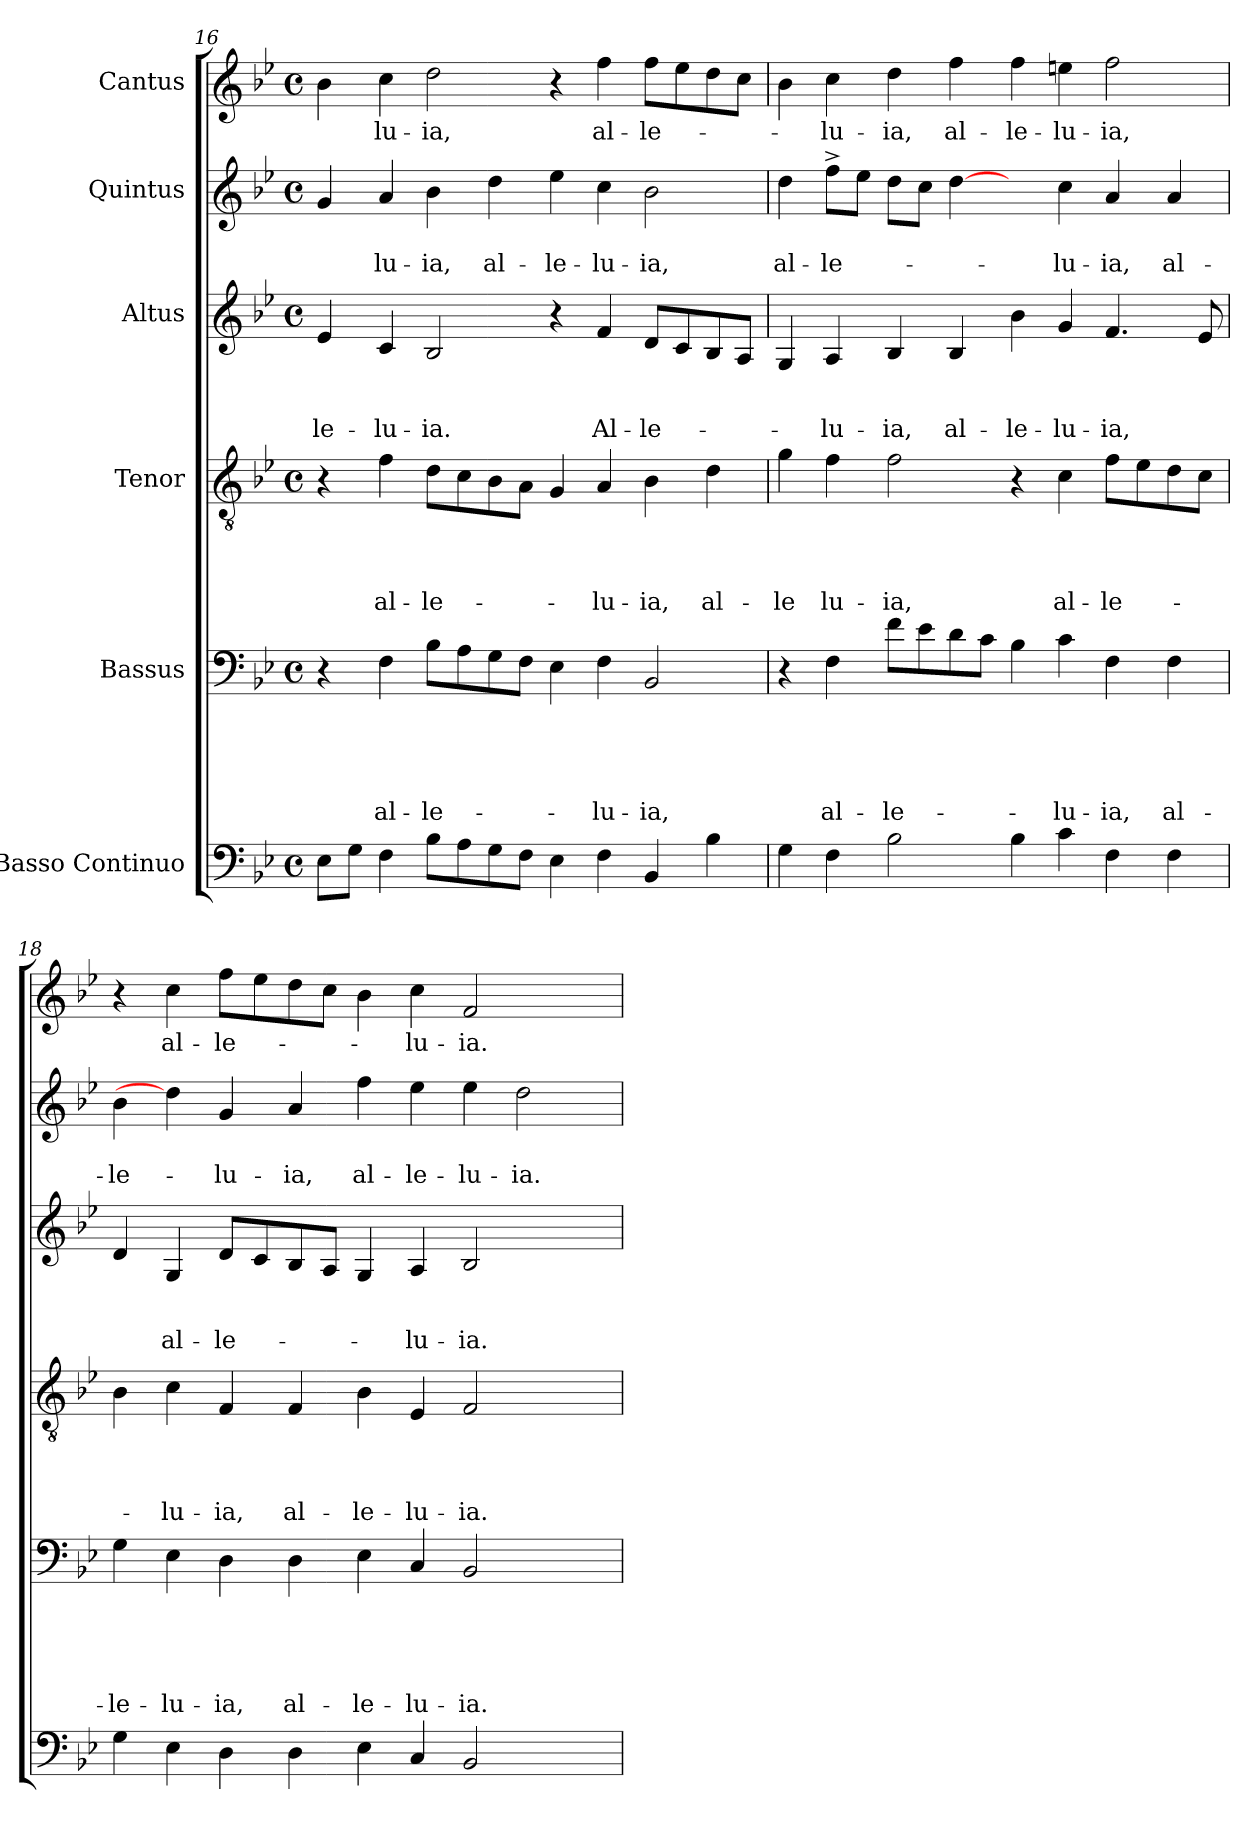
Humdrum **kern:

**kern	**kern	**text	**text	**text	**text	**text	**kern	**text	**text	**text	**text	**kern	**text	**text	**text	**kern	**text	**text	**kern	**text
*part6	*part5	*part5	*part5	*part5	*part5	*part5	*part4	*part4	*part4	*part4	*part4	*part3	*part3	*part3	*part3	*part2	*part2	*part2	*part1	*part1
*staff6	*staff5	*staff5	*staff5	*staff5	*staff5	*staff5	*staff4	*staff4	*staff4	*staff4	*staff4	*staff3	*staff3	*staff3	*staff3	*staff2	*staff2	*staff2	*staff1	*staff1
*I"Basso Continuo	*I"Bassus	*	*	*	*	*	*I"Tenor	*	*	*	*	*I"Altus	*	*	*	*I"Quintus	*	*	*I"Cantus	*
!!LO:LB:g=z
*clefF4	*clefF4	*	*	*	*	*	*clefGv2	*	*	*	*	*clefG2	*	*	*	*clefG2	*	*	*clefG2	*
*ITrd7c12	*	*	*	*	*	*	*	*	*	*	*	*	*	*	*	*	*	*	*	*
*k[b-e-]	*k[b-e-]	*	*	*	*	*	*k[b-e-]	*	*	*	*	*k[b-e-]	*	*	*	*k[b-e-]	*	*	*k[b-e-]	*
*B-:	*B-:	*	*	*	*	*	*B-:	*	*	*	*	*B-:	*	*	*	*B-:	*	*	*B-:	*
*M4/4	*M4/4	*	*	*	*	*	*M4/4	*	*	*	*	*M4/4	*	*	*	*M4/4	*	*	*M4/4	*
*met(c)	*met(c)	*	*	*	*	*	*met(c)	*	*	*	*	*met(c)	*	*	*	*met(c)	*	*	*met(c)	*
=16	=16	=16	=16	=16	=16	=16	=16	=16	=16	=16	=16	=16	=16	=16	=16	=16	=16	=16	=16	=16
!	!	!	!	!	!	!	!	!	!	!	!	!	!	!	!LO:LY:b	!	!	!	!	!
8EE-\L	4r	.	.	.	.	.	4r	.	.	.	.	4e-/	.	.	-le-	4g/	.	.	4b-\	.
8GG\J	.	.	.	.	.	.	.	.	.	.	.	.	.	.	.	.	.	.	.	.
!	!	!	!	!	!	!LO:LY:b	!	!	!	!	!LO:LY:b	!	!	!	!LO:LY:b	!	!	!LO:LY:b	!	!LO:LY:b
4FF\	4F\	.	.	.	.	al-	4f\	.	.	.	al-	4c/	.	.	-lu-	4a/	.	-lu-	4cc\	-lu-
!	!	!	!	!	!	!LO:LY:b	!	!	!	!	!LO:LY:b	!	!	!	!LO:LY:b	!	!	!LO:LY:b	!	!LO:LY:b
8BB-\L	8B-\L	.	.	.	.	-le-	8d\L	.	.	.	-le-	2B-/	.	.	-ia.	4b-\	.	-ia,	2dd\	-ia,
8AA\	8A\	.	.	.	.	.	8c\	.	.	.	.	.	.	.	.	.	.	.	.	.
!	!	!	!	!	!	!	!	!	!	!	!	!	!	!	!	!	!	!LO:LY:b	!	!
8GG\	8G\	.	.	.	.	.	8B-\	.	.	.	.	.	.	.	.	4dd\	.	al-	.	.
8FF\J	8F\J	.	.	.	.	.	8A\J	.	.	.	.	.	.	.	.	.	.	.	.	.
!	!	!	!	!	!	!	!	!	!	!	!	!	!	!	!	!	!	!LO:LY:b	!	!
4EE-\	4E-\	.	.	.	.	.	4G/	.	.	.	.	4r	.	.	.	4ee-\	.	-le-	4r	.
!	!	!	!	!	!	!LO:LY:b	!	!	!	!	!LO:LY:b	!	!	!	!LO:LY:b	!	!	!LO:LY:b	!	!LO:LY:b
4FF\	4F\	.	.	.	.	-lu-	4A/	.	.	.	-lu-	4f/	.	.	Al-	4cc\	.	-lu-	4ff\	al-
!	!	!	!	!	!	!LO:LY:b	!	!	!	!	!LO:LY:b	!	!	!	!LO:LY:b	!	!	!LO:LY:b	!	!LO:LY:b
4BBB-/	2BB-/	.	.	.	.	-ia,	4B-\	.	.	.	-ia,	8d/L	.	.	-le-	2b-\	.	-ia,	8ff\L	-le-
.	.	.	.	.	.	.	.	.	.	.	.	8c/	.	.	.	.	.	.	8ee-\	.
!	!	!	!	!	!	!	!	!	!	!	!LO:LY:b	!	!	!	!	!	!	!	!	!
4BB-\	.	.	.	.	.	.	4d\	.	.	.	al-	8B-/	.	.	.	.	.	.	8dd\	.
.	.	.	.	.	.	.	.	.	.	.	.	8A/J	.	.	.	.	.	.	8cc\J	.
=17	=17	=17	=17	=17	=17	=17	=17	=17	=17	=17	=17	=17	=17	=17	=17	=17	=17	=17	=17	=17
!	!	!	!	!	!	!	!	!	!	!	!LO:LY:b	!	!	!	!	!	!	!LO:LY:b	!	!
4GG\	4r	.	.	.	.	.	4g\	.	.	.	-le	4G/	.	.	.	4dd\	.	al-	4b-\	.
!	!	!	!	!	!	!LO:LY:b	!	!	!	!	!LO:LY:b	!	!	!	!LO:LY:b	!	!	!LO:LY:b	!	!LO:LY:b
4FF\	4F\	.	.	.	.	al-	4f\	.	.	.	lu-	4A/	.	.	-lu-	8ff^>\L	.	-le-	4cc\	-lu-
.	.	.	.	.	.	.	.	.	.	.	.	.	.	.	.	8ee-\J	.	.	.	.
!	!	!	!	!	!	!LO:LY:b	!	!	!	!	!LO:LY:b	!	!	!	!LO:LY:b	!	!	!	!	!LO:LY:b
2BB-\	8f\L	.	.	.	.	-le-	2f\	.	.	.	-ia,	4B-/	.	.	-ia,	8dd\L	.	.	4dd\	-ia,
.	8e-\	.	.	.	.	.	.	.	.	.	.	.	.	.	.	8cc\J	.	.	.	.
!	!	!	!	!	!	!	!	!	!	!	!	!	!	!	!LO:LY:b	!	!	!	!	!LO:LY:b
.	8d\	.	.	.	.	.	.	.	.	.	.	4B-/	.	.	al-	[4dd\	.	.	4ff\	al-
.	8c\J	.	.	.	.	.	.	.	.	.	.	.	.	.	.	.	.	.	.	.
!	!	!	!	!	!	!	!	!	!	!	!	!	!	!	!LO:LY:b	!	!	!	!	!LO:LY:b
4BB-\	4B-\	.	.	.	.	.	4r	.	.	.	.	4b-\	.	.	-le-	4ryy	.	.	4ff\	-le-
!	!	!	!	!	!	!LO:LY:b	!	!	!	!	!LO:LY:b	!	!	!	!LO:LY:b	!	!	!LO:LY:b	!	!LO:LY:b
4C\	4c\	.	.	.	.	-lu-	4c\	.	.	.	al-	4g/	.	.	-lu-	4cc\	.	-lu-	4een\	-lu-
!	!	!	!	!	!	!LO:LY:b	!	!	!	!	!LO:LY:b	!	!	!	!LO:LY:b	!	!	!LO:LY:b	!	!LO:LY:b
4FF\	4F\	.	.	.	.	-ia,	8f\L	.	.	.	-le-	4.f/	.	.	-ia,	4a/	.	-ia,	2ff\	-ia,
.	.	.	.	.	.	.	8e-\	.	.	.	.	.	.	.	.	.	.	.	.	.
!	!	!	!	!	!	!LO:LY:b	!	!	!	!	!	!	!	!	!	!	!	!LO:LY:b	!	!
4FF\	4F\	.	.	.	.	al-	8d\	.	.	.	.	.	.	.	.	4a/	.	al-	.	.
.	.	.	.	.	.	.	8c\J	.	.	.	.	8e-/	.	.	.	.	.	.	.	.
=18	=18	=18	=18	=18	=18	=18	=18	=18	=18	=18	=18	=18	=18	=18	=18	=18	=18	=18	=18	=18
!	!	!	!	!	!	!LO:LY:b	!	!	!	!	!	!	!	!	!	!	!	!LO:LY:b	!	!
4GG\	4G\	.	.	.	.	-le-	4B-\	.	.	.	.	4d/	.	.	.	4b-\	.	-le-	4r	.
!	!	!	!	!	!	!LO:LY:b	!	!	!	!	!LO:LY:b	!	!	!	!LO:LY:b	!	!	!	!	!LO:LY:b
4EE->\	4E-\	.	.	.	.	-lu-	4c\	.	.	.	-lu-	4G/	.	.	al-	4dd\]	.	.	4cc\	al-
!	!	!	!	!	!	!LO:LY:b	!	!	!	!	!LO:LY:b	!	!	!	!LO:LY:b	!	!	!LO:LY:b	!	!LO:LY:b
4DD\	4D\	.	.	.	.	-ia,	4F/	.	.	.	-ia,	8d/L	.	.	-le-	4g/	.	-lu-	8ff\L	-le-
.	.	.	.	.	.	.	.	.	.	.	.	8c/	.	.	.	.	.	.	8ee-\	.
!	!	!	!	!	!	!LO:LY:b	!	!	!	!	!LO:LY:b	!	!	!	!	!	!	!LO:LY:b	!	!
4DD>\	4D\	.	.	.	.	al-	4F/	.	.	.	al-	8B-/	.	.	.	4a/	.	-ia,	8dd\	.
.	.	.	.	.	.	.	.	.	.	.	.	8A/J	.	.	.	.	.	.	8cc\J	.
!	!	!	!	!	!	!LO:LY:b	!	!	!	!	!LO:LY:b	!	!	!	!	!	!	!LO:LY:b	!	!
4EE-\	4E-\	.	.	.	.	-le-	4B-\	.	.	.	-le-	4G/	.	.	.	4ff\	.	al-	4b-\	.
!	!	!	!	!	!	!LO:LY:b	!	!	!	!	!LO:LY:b	!	!	!	!LO:LY:b	!	!	!LO:LY:b	!	!LO:LY:b
4CC</	4C/	.	.	.	.	-lu-	4E-/	.	.	.	-lu-	4A/	.	.	-lu-	4ee-\	.	-le-	4cc\	-lu-
!	!	!	!	!	!	!LO:LY:b	!	!	!	!	!LO:LY:b	!	!	!	!LO:LY:b	!	!	!LO:LY:b	!	!LO:LY:b
2BBB-/	2BB-/	.	.	.	.	-ia.	2F/	.	.	.	-ia.	2B-/	.	.	-ia.	4ee-\	.	-lu-	2f/	-ia.
!	!	!	!	!	!	!	!	!	!	!	!	!	!	!	!	!	!	!LO:LY:b	!	!
.	.	.	.	.	.	.	.	.	.	.	.	.	.	.	.	2dd\	.	-ia.	.	.
4ryy	4ryy	.	.	.	.	.	4ryy	.	.	.	.	4ryy	.	.	.	.	.	.	4ryy	.
=	=	=	=	=	=	=	=	=	=	=	=	=	=	=	=	=	=	=	=	=
*-	*-	*-	*-	*-	*-	*-	*-	*-	*-	*-	*-	*-	*-	*-	*-	*-	*-	*-	*-	*-
